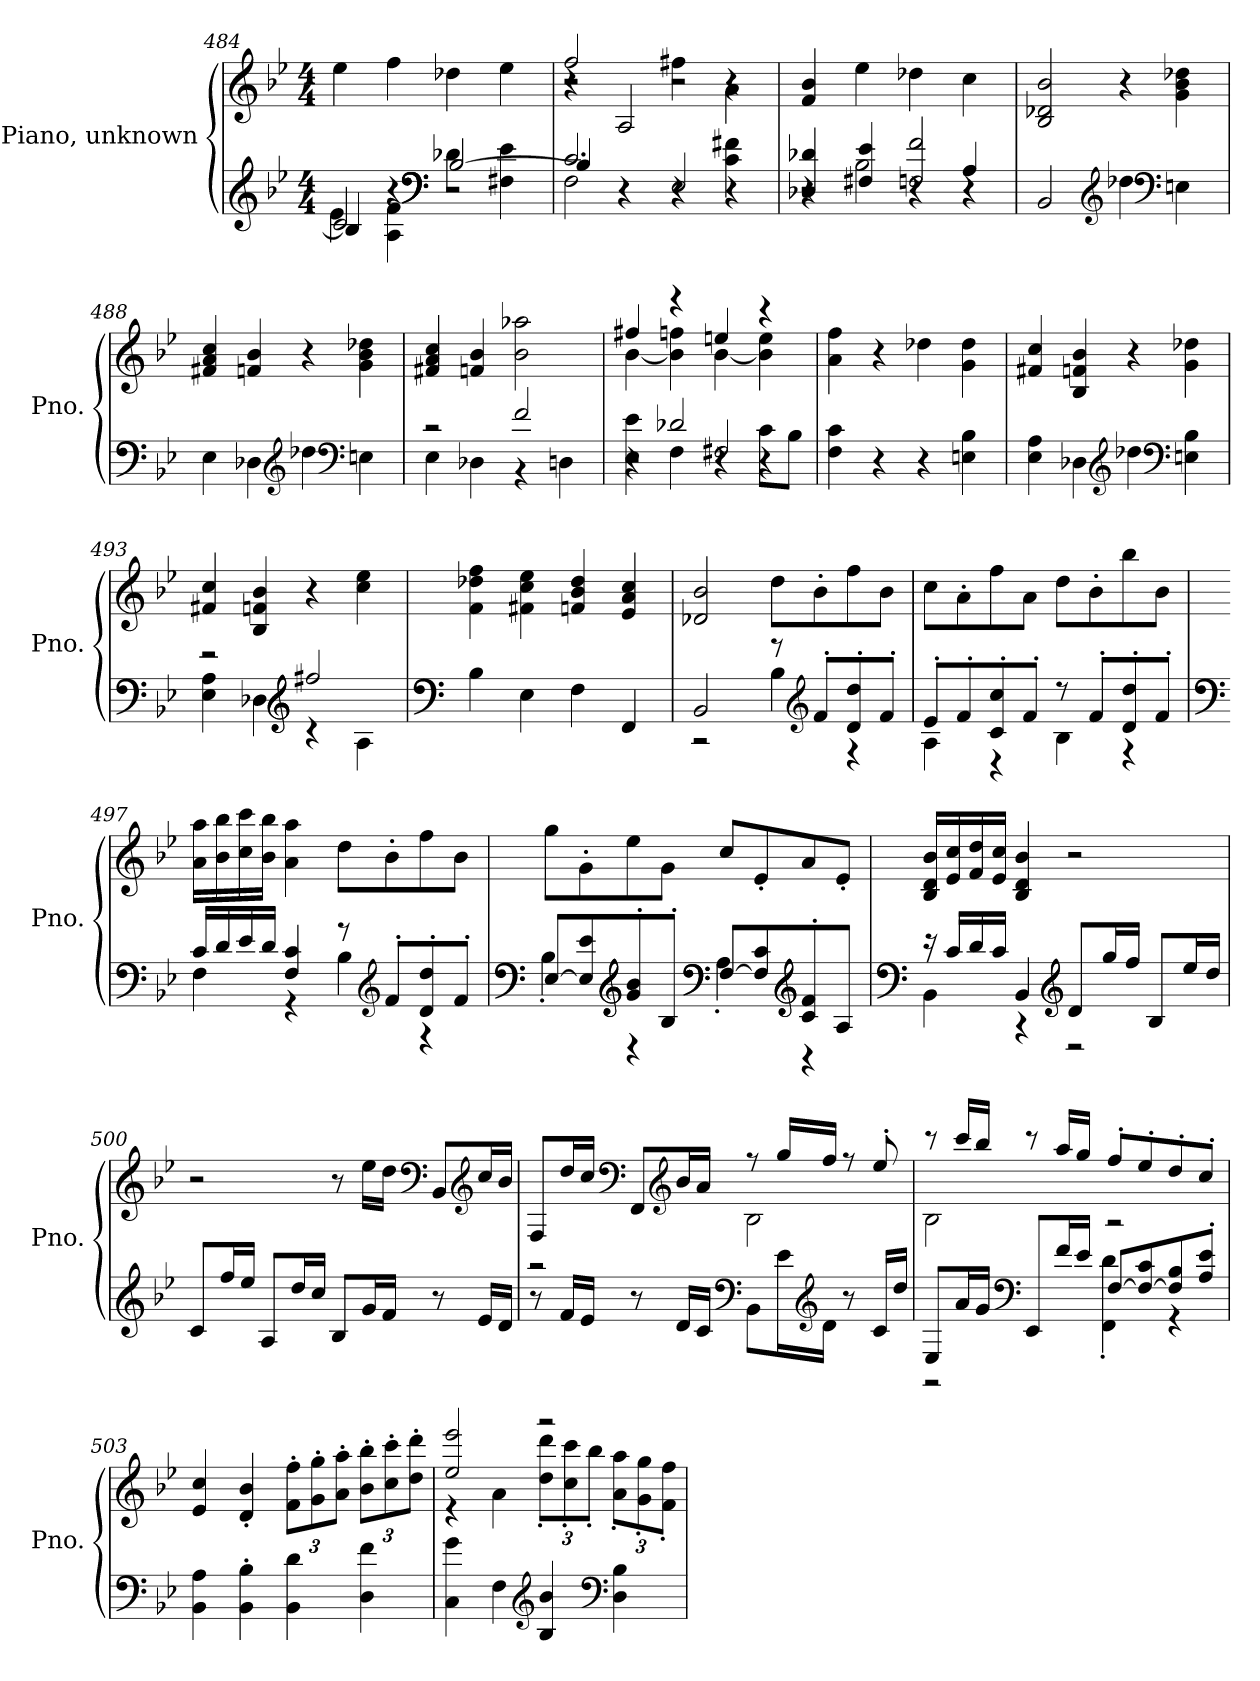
**kern	**kern
*part1	*part1
*staff2	*staff1
*I"Piano, unknown	*
*I'Pno.	*
*clefG2	*clefG2
*k[b-e-]	*k[b-e-]
*M4/4	*M4/4
=484	=484
*^	*
*	*^	*
2c/	4e-\	4B-/]	4ee-\
.	4A\ 4f\	4r	4ff\
*clefF4	*	*	*
2r	4d-X\	[2B-/	4dd-X\
.	4F#X\ 4e-\	.	4ee-\
!!LO:LB:g=z
=485	=485	=485	=485
*	*	*	*^
*	*	*	*	*^
2.c/	2F\	4B-/]	2ff/	2r	4r
.	.	4r	.	.	2A/
.	4r	2E-/	2r	4ff#X\	.
4r	4c\ 4f#X\	.	.	4a\	4r
*	*	*	*v	*v	*v
=486	=486	=486	=486
2r	4r	4D-X/ 4d-X/	4f/ 4b-/
.	2B-\	4F#X/ 4e-/	4ee-\
2Fn/ 2f/	.	4r	4dd-X\
.	4r	4A/	4cc\
*v	*v	*v	*
=487	=487
2BB-/	2B-/ 2d-X/ 2b-/
*clefG2	*
4dd-X\	4r
*clefF4	*
4En\	4g\ 4b-\ 4dd-X\
=488	=488
4E-\	4f#X/ 4a/ 4cc/
4D-X\	4fn/ 4b-/
*clefG2	*
4dd-X\	4r
*clefF4	*
4En\	4g\ 4b-\ 4dd-X\
=489	=489
*^	*
2r	4E-\	4f#X/ 4a/ 4cc/
.	4D-X\	4fn/ 4b-/
2f/	4r	2b-\ 2aa-X\
.	4Dn\	.
!!LO:PB:g=z
=490	=490	=490
*	*^	*^
4r	4E-\ 4e-\	2r	4ff#X/	[4b-\
2d-X/	4F\	.	4r	4b-\] 4ffn\
.	4r	2F#X/	4een/	[4b-\
4r	8c\L	.	4r	4b-\] 4ee\
.	8B-\J	.	.	.
*v	*v	*v	*	*
*	*v	*v
=491	=491
4F\ 4c\	4a\ 4ff\
4r	4r
4r	4dd-X\
4En\ 4B-\	4g\ 4dd-\
=492	=492
4E-\ 4A\	4f#X/ 4cc/
4D-X\	4B-/ 4fn/ 4b-/
*clefG2	*
4dd-X\	4r
*clefF4	*
4En\ 4B-\	4g\ 4dd-X\
=493	=493
*^	*
2r	4E-\ 4A\	4f#X/ 4cc/
.	4D-X\	4B-/ 4fn/ 4b-/
*clefG2	*	*
2ff#X/	4r	4r
.	4A\	4cc\ 4ee-\
*v	*v	*
=494	=494
*clefF4	*
4B-\	4f\ 4dd-X\ 4ff\
4E-\	4f#X\ 4cc\ 4ee-\
4F\	4fn/ 4b-/ 4dd-/
4FF/	4e-/ 4a/ 4cc/
!!LO:LB:g=z
=495	=495
*^	*
2BB-/	2r	2d-X/ 2b-/
8r	4B-\	8dd\L
*clefG2	*	*
8f'/L	.	8b-'\
8d/' 8dd/'	4r	8ff\
8f'/J	.	8b-\J
=496	=496	=496
8e-'/L	4A\	8cc\L
8f'/	.	8a'\
8c/' 8cc/'	4r	8ff\
8f'/J	.	8a\J
8r	4B-\	8dd\L
8f'/L	.	8b-'\
8d/' 8dd/'	4r	8bb-\
8f'/J	.	8b-\J
=497	=497	=497
*clefF4	*	*
16c/LL	4F\	16a\ 16aa\LL
16d/	.	16b-\ 16bb-\
16e-/	.	16cc\ 16ccc\
16d/JJ	.	16b-\ 16bb-\JJ
4F/ 4c/	4r	4a\ 4aa\
8r	4B-\	8dd\L
*clefG2	*	*
8f'/L	.	8b-'\
8d/' 8dd/'	4r	8ff\
8f'/J	.	8b-\J
!!LO:LB:g=z
=498	=498	=498
*clefF4	*	*
[8E-/L	4B-'\	8gg\L
8E-/] 8e-/	.	8g'\
*clefG2	*	*
8g/' 8b-/'	4r	8ee-\
8B-'/J	.	8g\J
*clefF4	*	*
[8F/L	4A'\	8cc/L
8F/] 8c/	.	8e-'/
*clefG2	*	*
8c/' 8f/'	4r	8a/
8A/J	.	8e-'/J
=499	=499	=499
*clefF4	*	*
16r	4BB-\	16B-/ 16d/ 16b-/LL
16c/LL	.	16e-/ 16cc/
16d/	.	16f/ 16dd/
16c/JJ	.	16e-/ 16cc/JJ
4BB-/	4r	4B-/ 4d/ 4b-/
*clefG2	*	*
8d/L	2r	2r
16gg/L	.	.
16ff/JJ	.	.
8B-/L	.	.
16ee-/L	.	.
16dd/JJ	.	.
*v	*v	*
!!LO:LB:g=z
=500	=500
8c/L	2r
16ff/L	.
16ee-/JJ	.
8A/L	.
16dd/L	.
16cc/JJ	.
8B-/L	8r
16g/L	16ee-\LL
16f/JJ	16dd\JJ
*	*clefF4
8r	8BB-/L
*	*clefG2
16e-/LL	16cc/L
16d/JJ	16b-/JJ
=501	=501
*	*^
8r	8F/L	2r
16f/LL	16dd/L	.
16e-/JJ	16cc/JJ	.
*	*clefF4	*
8r	8FF/L	.
*	*clefG2	*
16d/LL	16b-/L	.
16c/JJ	16a/JJ	.
*clefF4	*	*
8BB-\L	8r	2B-\
16e-\L	16gg/LL	.
*clefG2	*	*
16d\JJ	16ff/JJ	.
8r	8r	.
16c/LL	8ee-'/	.
16dd/JJ	.	.
!!LO:LB:g=z	!!
=502	=502	=502
*^	*	*
8E-/L	2r	8r	2B-\
16a/L	.	16ccc/LL	.
16g/JJ	.	16bb-/JJ	.
*clefF4	*	*	*
8EE-/L	.	8r	.
16f/L	.	16aa/LL	.
16e-/JJ	.	16gg/JJ	.
[8F/L	4FF\' 4d\'	8ff'/L	2r
8F/_ 8c/	.	8ee-'/	.
8F/] 8B-/	4r	8dd'/	.
8A/' 8e-/'J	.	8cc'/J	.
*v	*v	*	*
*	*v	*v
=503	=503
4BB-\ 4A\	4e-/ 4cc/
4BB-\' 4B-\'	4d/' 4b-/'
*	*Xbrackettup
4BB-\ 4d\	12f\' 12ff\'L
.	12g\' 12gg\'
.	12a\' 12aa\'J
4D\ 4f\	12b-\' 12bb-\'L
.	12cc\' 12ccc\'
.	12dd\' 12ddd\'J
=504	=504
*	*^
4C\ 4g\	2ee-/ 2eee-/	4r
4F\	.	4a\
*clefG2	*	*
4B-/ 4b-/	2r	12dd\' 12ddd\'L
.	.	12cc\' 12ccc\'
.	.	12bb-'\J
*clefF4	*	*
4D\ 4B-\	.	12a\' 12aa\'L
.	.	12g\' 12gg\'
.	.	12f\' 12ff\'J
*	*v	*v
=	=
*-	*-
